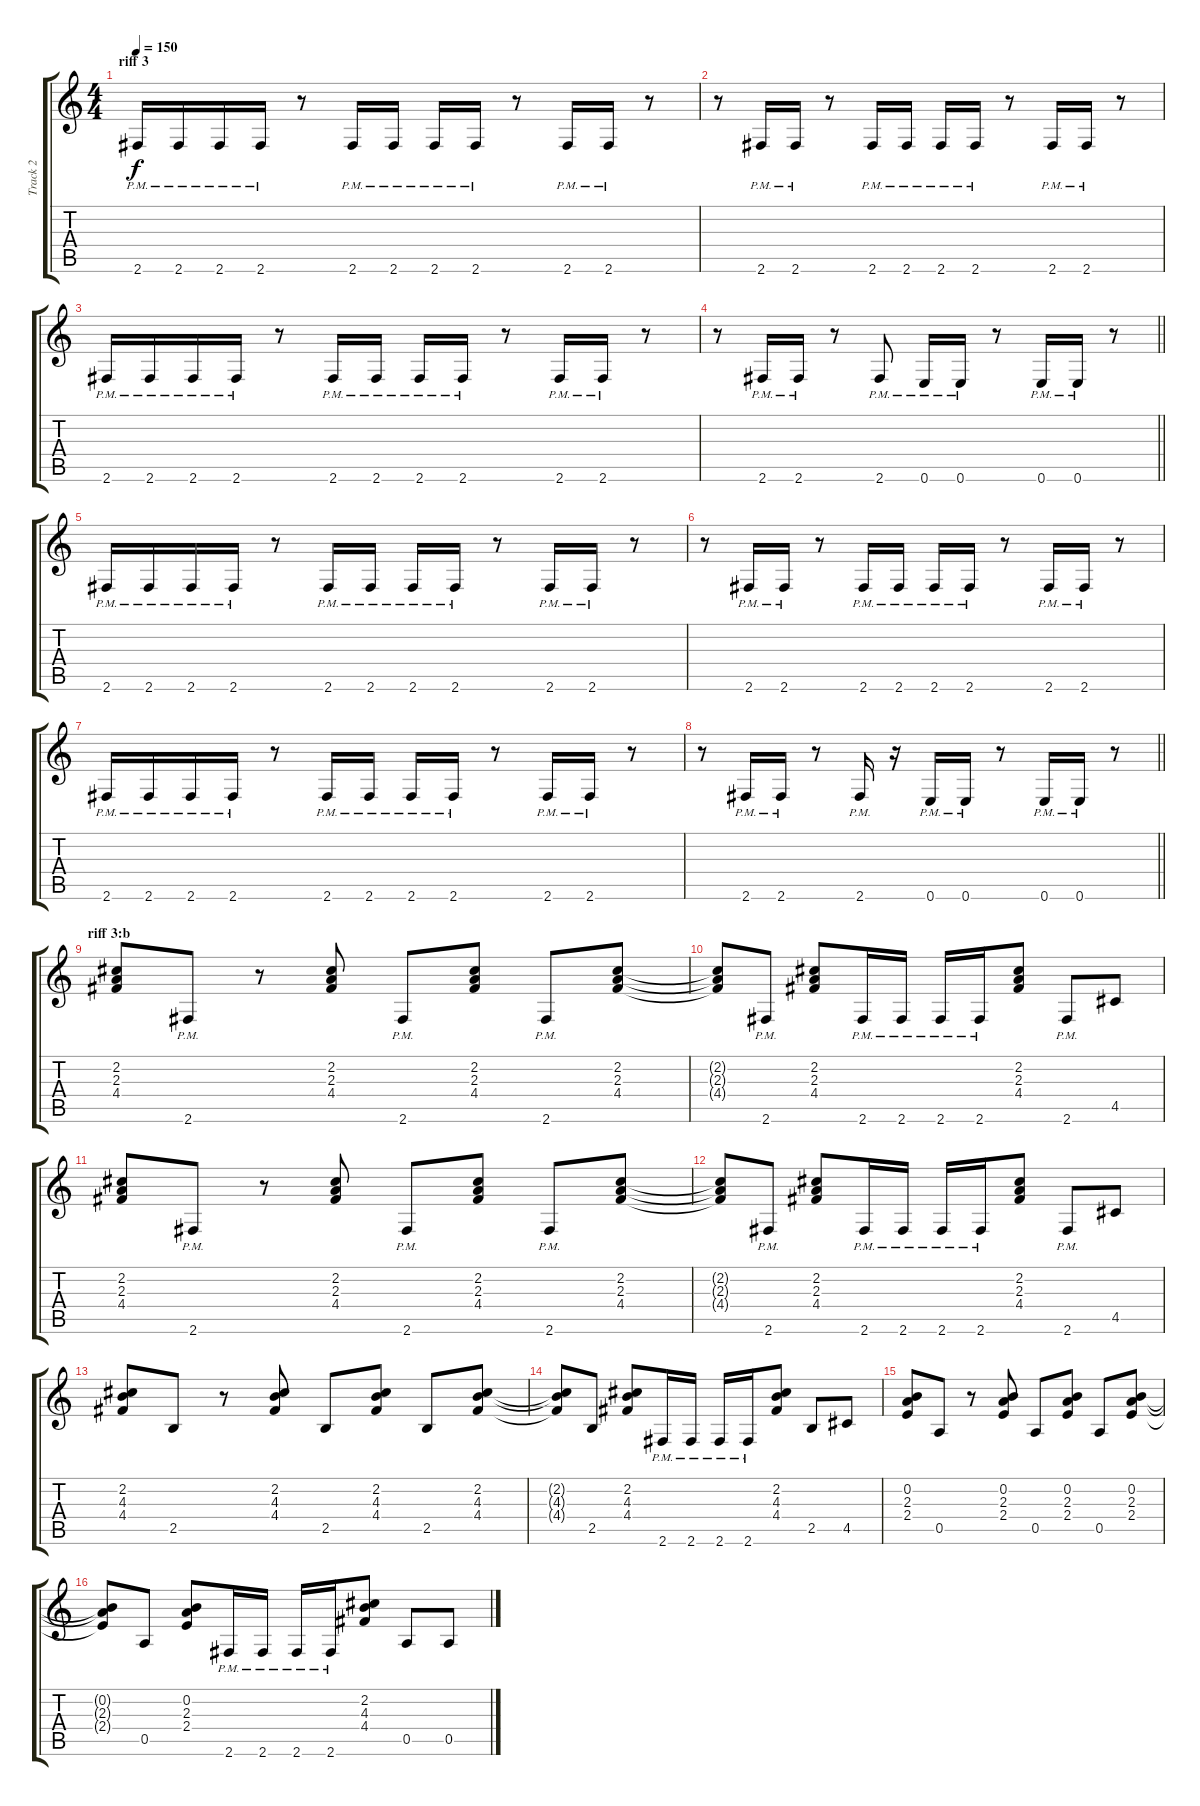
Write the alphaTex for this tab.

\track ("Track 2" "Track 2") {instrument distortionguitar}
\staff {score tabs}
\tuning (E4 B3 G3 D3 A2 E2) {hide}
\ts (4 4)
\section ("" "riff 3")
\tempo 150
\clef g2
\ks c
2.6{pm}.16{dy f} 2.6{pm}.16 2.6{pm}.16 2.6{pm}.16 r.8 2.6{pm}.16 2.6{pm}.16 2.6{pm}.16 2.6{pm}.16 r.8 2.6{pm}.16 2.6{pm}.16 r.8 |
r.8 2.6{pm}.16 2.6{pm}.16 r.8 2.6{pm}.16 2.6{pm}.16 2.6{pm}.16 2.6{pm}.16 r.8 2.6{pm}.16 2.6{pm}.16 r.8 |
2.6{pm}.16 2.6{pm}.16 2.6{pm}.16 2.6{pm}.16 r.8 2.6{pm}.16 2.6{pm}.16 2.6{pm}.16 2.6{pm}.16 r.8 2.6{pm}.16 2.6{pm}.16 r.8 |
\barLineRight lightlight
r.8 2.6{pm}.16 2.6{pm}.16 r.8 2.6{pm}.8 0.6{pm}.16 0.6{pm}.16 r.8 0.6{pm}.16 0.6{pm}.16 r.8 |
2.6{pm}.16 2.6{pm}.16 2.6{pm}.16 2.6{pm}.16 r.8 2.6{pm}.16 2.6{pm}.16 2.6{pm}.16 2.6{pm}.16 r.8 2.6{pm}.16 2.6{pm}.16 r.8 |
r.8 2.6{pm}.16 2.6{pm}.16 r.8 2.6{pm}.16 2.6{pm}.16 2.6{pm}.16 2.6{pm}.16 r.8 2.6{pm}.16 2.6{pm}.16 r.8 |
2.6{pm}.16 2.6{pm}.16 2.6{pm}.16 2.6{pm}.16 r.8 2.6{pm}.16 2.6{pm}.16 2.6{pm}.16 2.6{pm}.16 r.8 2.6{pm}.16 2.6{pm}.16 r.8 |
\barLineRight lightlight
r.8 2.6{pm}.16 2.6{pm}.16 r.8 2.6{pm}.16 r.16 0.6{pm}.16 0.6{pm}.16 r.8 0.6{pm}.16 0.6{pm}.16 r.8 |
\section ("" "riff 3:b")
(2.2 2.3 4.4).8 2.6{pm}.8 r.8 (2.2 2.3 4.4).8 2.6{pm}.8 (2.2 2.3 4.4).8 2.6{pm}.8 (2.2 2.3 4.4).8 |
(2.2{t} 2.3{t} 4.4{t}).8 2.6{pm}.8 (2.2 2.3 4.4).8 2.6{pm}.16 2.6{pm}.16 2.6{pm}.16 2.6{pm}.16 (2.2 2.3 4.4).8 2.6{pm}.8 4.5.8 |
(2.2 2.3 4.4).8 2.6{pm}.8 r.8 (2.2 2.3 4.4).8 2.6{pm}.8 (2.2 2.3 4.4).8 2.6{pm}.8 (2.2 2.3 4.4).8 |
(2.2{t} 2.3{t} 4.4{t}).8 2.6{pm}.8 (2.2 2.3 4.4).8 2.6{pm}.16 2.6{pm}.16 2.6{pm}.16 2.6{pm}.16 (2.2 2.3 4.4).8 2.6{pm}.8 4.5.8 |
(2.2 4.3 4.4).8 2.5.8 r.8 (2.2 4.3 4.4).8 2.5.8 (2.2 4.3 4.4).8 2.5.8 (2.2 4.3 4.4).8 |
(2.2{t} 4.3{t} 4.4{t}).8 2.5.8 (2.2 4.3 4.4).8 2.6{pm}.16 2.6{pm}.16 2.6{pm}.16 2.6{pm}.16 (2.2 4.3 4.4).8 2.5.8 4.5.8 |
(0.2 2.3 2.4).8 0.5.8 r.8 (0.2 2.3 2.4).8 0.5.8 (0.2 2.3 2.4).8 0.5.8 (0.2 2.3 2.4).8 |
(0.2{t} 2.3{t} 2.4{t}).8 0.5.8 (0.2 2.3 2.4).8 2.6{pm}.16 2.6{pm}.16 2.6{pm}.16 2.6{pm}.16 (2.2 4.3 4.4).8 0.5.8 0.5.8
